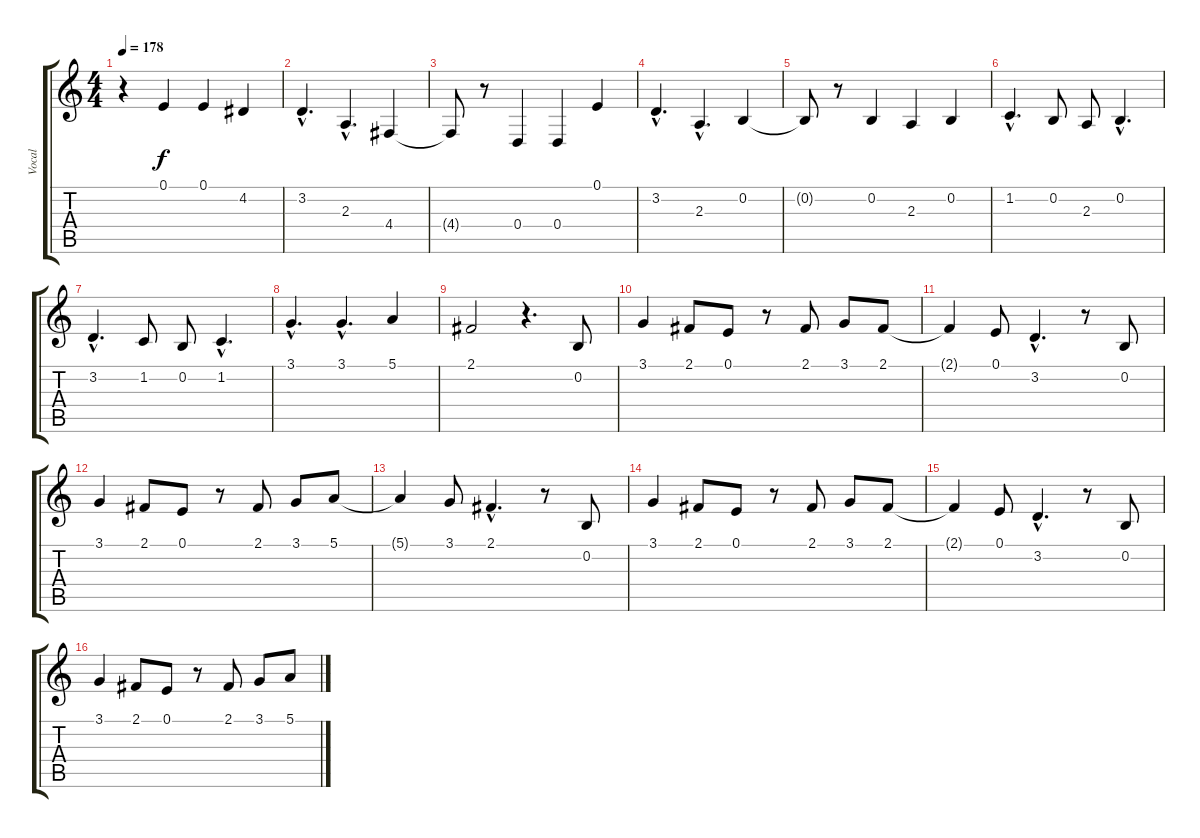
\track ("Vocal" "Vocal") {instrument flute}
\staff {score tabs}
\tuning (E4 B3 G3 D3 A2 E2) {hide}
\ts (4 4)
\tempo 178
\clef g2
\ks c
r.4{dy f} 0.1.4 0.1.4 4.2.4 |
3.2{hac}.4{d} 2.3{hac}.4{d} 4.4.4 |
4.4{t}.8 r.8 0.4.4 0.4.4 0.1.4 |
3.2{hac}.4{d} 2.3{hac}.4{d} 0.2.4 |
0.2{t}.8 r.8 0.2.4 2.3.4 0.2.4 |
1.2{hac}.4{d} 0.2.8 2.3.8 0.2{hac}.4{d} |
3.2{hac}.4{d} 1.2.8 0.2.8 1.2{hac}.4{d} |
3.1{hac}.4{d} 3.1{hac}.4{d} 5.1.4 |
2.1.2 r.4{d} 0.2.8 |
3.1.4 2.1.8 0.1.8 r.8 2.1.8 3.1.8 2.1.8 |
2.1{t}.4 0.1.8 3.2{hac}.4{d} r.8 0.2.8 |
3.1.4 2.1.8 0.1.8 r.8 2.1.8 3.1.8 5.1.8 |
5.1{t}.4 3.1.8 2.1{hac}.4{d} r.8 0.2.8 |
3.1.4 2.1.8 0.1.8 r.8 2.1.8 3.1.8 2.1.8 |
2.1{t}.4 0.1.8 3.2{hac}.4{d} r.8 0.2.8 |
3.1.4 2.1.8 0.1.8 r.8 2.1.8 3.1.8 5.1.8
